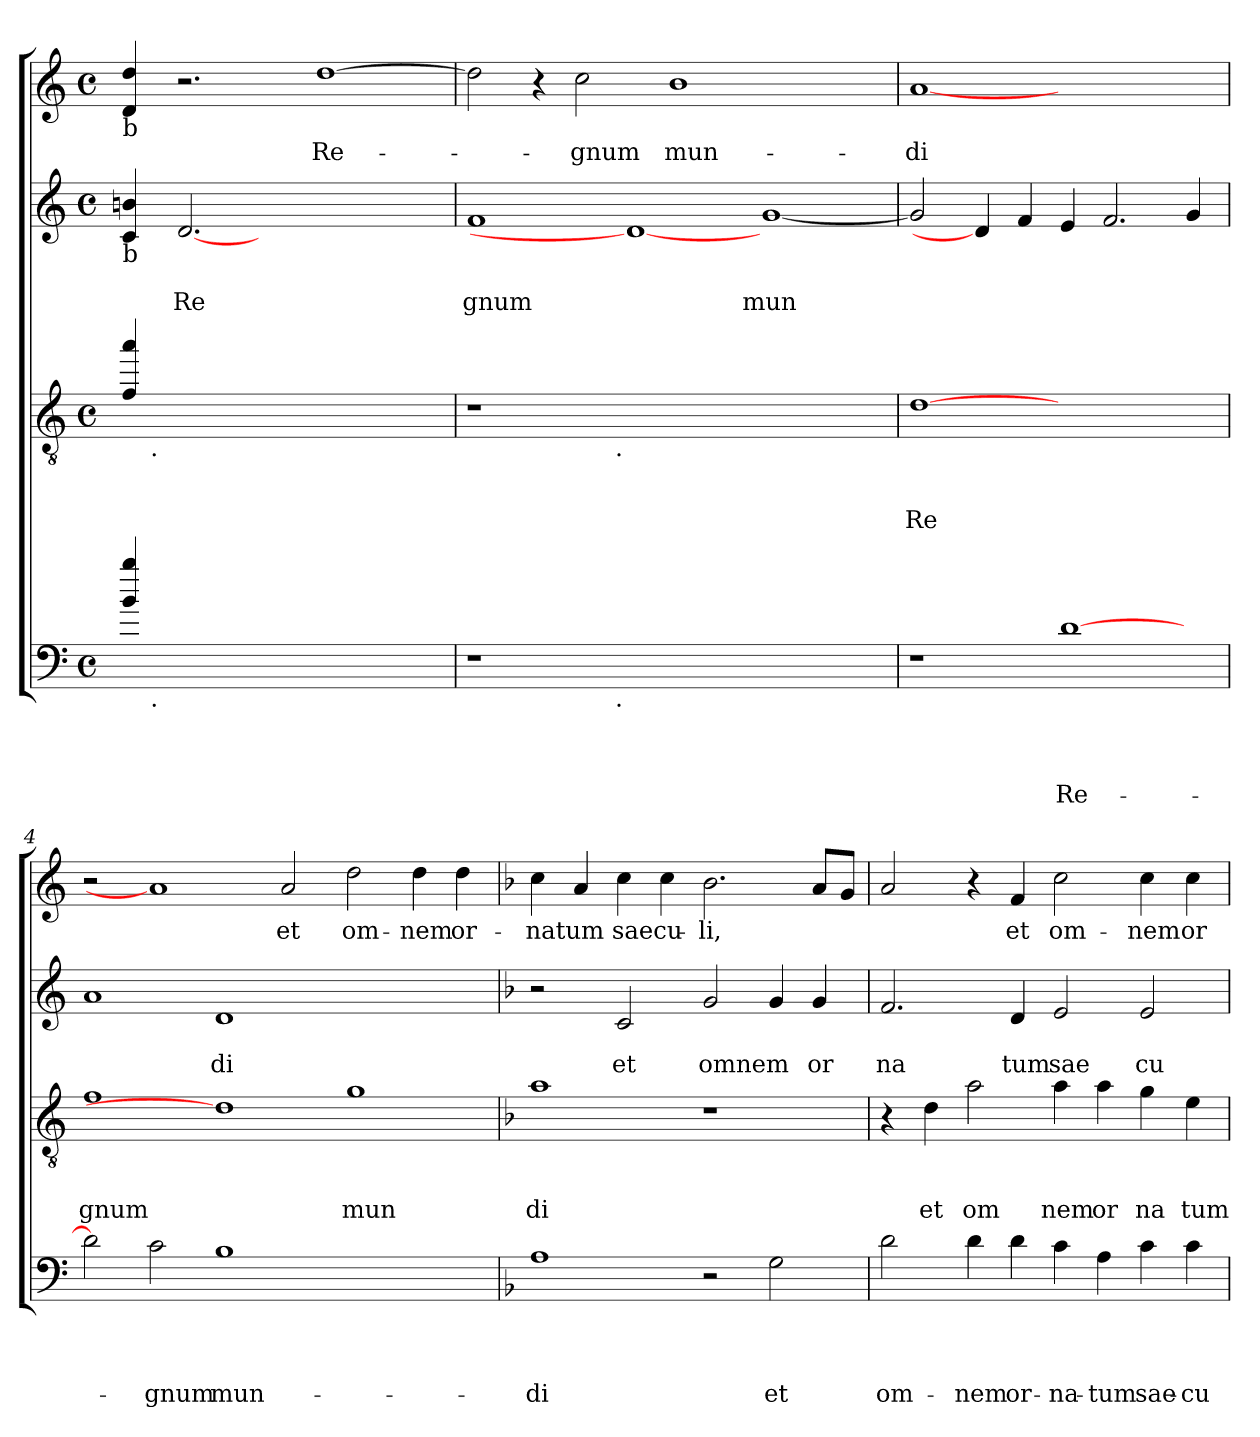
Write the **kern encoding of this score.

**kern	**text	**text	**text	**text	**kern	**text	**text	**text	**kern	**text	**text	**kern	**text
*part4	*part4	*part4	*part4	*part4	*part3	*part3	*part3	*part3	*part2	*part2	*part2	*part1	*part1
*staff4	*staff4	*staff4	*staff4	*staff4	*staff3	*staff3	*staff3	*staff3	*staff2	*staff2	*staff2	*staff1	*staff1
!!LO:PB:g=z
*clefF4	*	*	*	*	*clefGv2	*	*	*	*clefG2	*	*	*clefG2	*
*k[]	*	*	*	*	*k[]	*	*	*	*k[]	*	*	*k[]	*
*C:	*	*	*	*	*C:	*	*	*	*C:	*	*	*C:	*
*M4/4	*	*	*	*	*M4/4	*	*	*	*M4/4	*	*	*M4/4	*
*met(c)	*	*	*	*	*met(c)	*	*	*	*met(c)	*	*	*met(c)	*
=1	=1	=1	=1	=1	=1	=1	=1	=1	=1	=1	=1	=1	=1
!	!	!	!	!	!	!	!	!	!	!	!	!LO:TX:b:t=b	!
!	!	!	!	!	!	!	!	!	!LO:TX:b:t=b	!	!	!	!
!	!	!	!	!	!LO:TX:b:t=b	!	!	!	!	!	!	!	!
!LO:TX:b:t=b	!	!	!	!	!	!	!	!	!	!	!	!	!
*^	*	*	*	*	*^	*	*	*	*	*	*	*	*
4b/ 4bb/	8ryy	.	.	.	.	4f/ 4aa/	8ryy	.	.	.	4c/ 4bn/	.	.	4d/ 4dd/	.
!	!	!	!	!	!	!	!LO:TX:b:t=.	!	!	!	!	!	!	!	!
!	!LO:TX:b:t=.	!	!	!	!	!	!	!	!	!	!	!	!	!	!
.	1ryy	.	.	.	.	.	1ryy	.	.	.	.	.	.	.	.
!	!	!	!	!	!	!	!	!	!	!	!	!	!LO:LY:b	!	!
0ryy	.	.	.	.	.	0ryy	.	.	.	.	[2.d	.	Re	2.r	.
.	.	.	.	.	.	.	.	.	.	.	1ryy	.	.	4ryy	.
.	1ryy	.	.	.	.	.	1ryy	.	.	.	.	.	.	.	.
!	!	!	!	!	!	!	!	!	!	!	!	!	!	!	!LO:LY:b
.	.	.	.	.	.	.	.	.	.	.	.	.	.	[>1dd	Re-
.	.	.	.	.	.	.	.	.	.	.	4ryy	.	.	.	.
.	8ryy	.	.	.	.	.	8ryy	.	.	.	.	.	.	.	.
=2	=2	=2	=2	=2	=2	=2	=2	=2	=2	=2	=2	=2	=2	=2	=2
!	!	!	!	!	!	!	!	!	!	!	!	!	!LO:LY:b	!	!
1r	2ryy	.	.	.	.	1r	2ryy	.	.	.	1f	.	gnum	2dd\]	.
.	4...ryy	.	.	.	.	.	4...ryy	.	.	.	.	.	.	4r	.
!	!	!	!	!	!	!	!	!	!	!	!	!	!	!	!LO:LY:b
.	.	.	.	.	.	.	.	.	.	.	.	.	.	2cc\	-gnum
!	!	!	!	!	!	!	!LO:TX:b:t=.	!	!	!	!	!	!	!	!
!	!LO:TX:b:t=.	!	!	!	!	!	!	!	!	!	!	!	!	!	!
.	1ryy	.	.	.	.	.	1ryy	.	.	.	.	.	.	.	.
0ryy	.	.	.	.	.	0ryy	.	.	.	.	1d_	.	.	.	.
!	!	!	!	!	!	!	!	!	!	!	!	!	!	!	!LO:LY:b
.	.	.	.	.	.	.	.	.	.	.	.	.	.	1b	mun-
.	1ryy	.	.	.	.	.	1ryy	.	.	.	.	.	.	.	.
!	!	!	!	!	!	!	!	!	!	!	!	!	!LO:LY:b	!	!
.	.	.	.	.	.	.	.	.	.	.	[<1g	.	mun	.	.
.	.	.	.	.	.	.	.	.	.	.	.	.	.	2.ryy	.
.	32ryy	.	.	.	.	.	32ryy	.	.	.	.	.	.	.	.
=3	=3	=3	=3	=3	=3	=3	=3	=3	=3	=3	=3	=3	=3	=3	=3
!	!	!	!	!	!	!	!	!	!	!LO:LY:b	!	!	!	!	!LO:LY:b
*v	*v	*	*	*	*	*	*	*	*	*	*	*	*	*	*
*	*	*	*	*	*v	*v	*	*	*	*	*	*	*	*
1r	.	.	.	.	[1d	.	.	Re	2g/]	.	.	[1a	-di
.	.	.	.	.	.	.	.	.	4d]	.	.	.	.
.	.	.	.	.	.	.	.	.	4f/	.	.	.	.
!	!	!	!	!LO:LY:b	!	!	!	!	!	!	!	!	!
[>1d	.	.	.	Re-	1ryy	.	.	.	4e/	.	.	1ryy	.
.	.	.	.	.	.	.	.	.	2.f/	.	.	.	.
4ryy	.	.	.	.	4ryy	.	.	.	4g/	.	.	4ryy	.
=4	=4	=4	=4	=4	=4	=4	=4	=4	=4	=4	=4	=4	=4
!	!	!	!	!	!	!	!	!LO:LY:b	!	!	!	!	!
2d\]	.	.	.	.	1f	.	.	gnum	1a	.	.	2r	.
!	!	!	!	!LO:LY:b	!	!	!	!	!	!	!	!	!
2c\	.	.	.	-gnum	.	.	.	.	.	.	.	1a]	.
!	!	!	!	!LO:LY:b	!	!	!	!	!	!	!LO:LY:b	!	!
1B	.	.	.	mun-	1d]	.	.	.	1d	.	di	.	.
!	!	!	!	!	!	!	!	!	!	!	!	!	!LO:LY:b
.	.	.	.	.	.	.	.	.	.	.	.	2a/	et
!	!	!	!	!	!	!	!	!LO:LY:b	!	!	!	!	!LO:LY:b
1ryy	.	.	.	.	1g	.	.	mun	1ryy	.	.	2dd\	om-
!	!	!	!	!	!	!	!	!	!	!	!	!	!LO:LY:b
.	.	.	.	.	.	.	.	.	.	.	.	4dd\	-nem
!	!	!	!	!	!	!	!	!	!	!	!	!	!LO:LY:b
.	.	.	.	.	.	.	.	.	.	.	.	4dd\	or-
!!LO:LB:g=z
=5	=5	=5	=5	=5	=5	=5	=5	=5	=5	=5	=5	=5	=5
*k[b-]	*	*	*	*	*k[b-]	*	*	*	*k[b-]	*	*	*k[b-]	*
*F:	*	*	*	*	*F:	*	*	*	*F:	*	*	*F:	*
!	!	!	!	!LO:LY:b	!	!	!	!LO:LY:b	!	!	!	!	!LO:LY:b
1A	.	.	.	-di	1a	.	.	di	2r	.	.	4cc\	-natum
.	.	.	.	.	.	.	.	.	.	.	.	4a/	.
!	!	!	!	!	!	!	!	!	!	!	!LO:LY:b	!	!LO:LY:b
.	.	.	.	.	.	.	.	.	2c/	.	et	4cc\	saecu-
.	.	.	.	.	.	.	.	.	.	.	.	4cc\	.
!	!	!	!	!	!	!	!	!	!	!	!LO:LY:b	!	!LO:LY:b
2r	.	.	.	.	1r	.	.	.	2g/	.	omnem	2.b-\	-li,
!	!	!	!	!LO:LY:b	!	!	!	!	!	!	!	!	!
2G\	.	.	.	et	.	.	.	.	4g/	.	.	.	.
!	!	!	!	!	!	!	!	!	!	!	!LO:LY:b	!	!
.	.	.	.	.	.	.	.	.	4g/	.	or	8a/L	.
.	.	.	.	.	.	.	.	.	.	.	.	8g/J	.
=6	=6	=6	=6	=6	=6	=6	=6	=6	=6	=6	=6	=6	=6
!	!	!	!	!LO:LY:b	!	!	!	!	!	!	!LO:LY:b	!	!
2d\	.	.	.	om-	4r	.	.	.	2.f/	.	na	2a/	.
!	!	!	!	!	!	!	!	!LO:LY:b	!	!	!	!	!
.	.	.	.	.	4d\	.	.	et	.	.	.	.	.
!	!	!	!	!LO:LY:b	!	!	!	!LO:LY:b	!	!	!	!	!
4d\	.	.	.	-nem	2a\	.	.	om	.	.	.	4r	.
!	!	!	!	!LO:LY:b	!	!	!	!	!	!	!LO:LY:b	!	!LO:LY:b
4d\	.	.	.	or-	.	.	.	.	4d/	.	tum	4f/	et
!	!	!	!	!LO:LY:b	!	!	!	!LO:LY:b	!	!	!LO:LY:b	!	!LO:LY:b
4c\	.	.	.	-na-	4a\	.	.	nem	2e/	.	sae	2cc\	om-
!	!	!	!	!LO:LY:b	!	!	!	!LO:LY:b	!	!	!	!	!
4A\	.	.	.	-tum	4a\	.	.	or	.	.	.	.	.
!	!	!	!	!LO:LY:b	!	!	!	!LO:LY:b	!	!	!LO:LY:b	!	!LO:LY:b
4c\	.	.	.	sae-	4g\	.	.	na	2e/	.	cu	4cc\	-nem
!	!	!	!	!LO:LY:b	!	!	!	!LO:LY:b	!	!	!	!	!LO:LY:b
4c\	.	.	.	-cu-	4e\	.	.	tum	.	.	.	4cc\	or-
=	=	=	=	=	=	=	=	=	=	=	=	=	=
*-	*-	*-	*-	*-	*-	*-	*-	*-	*-	*-	*-	*-	*-
